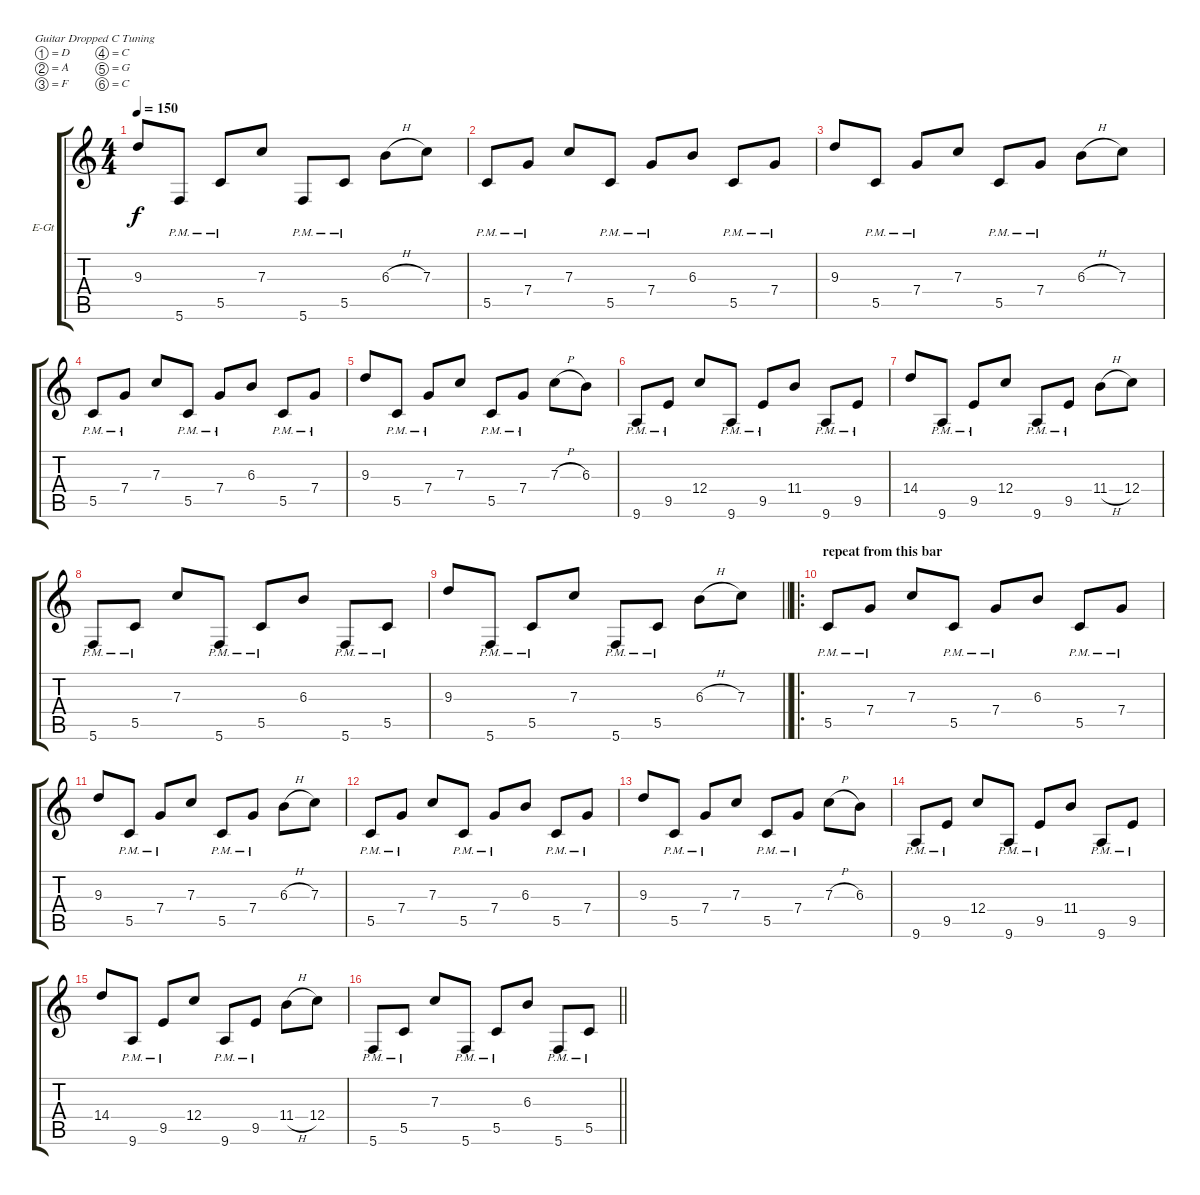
\bracketExtendMode groupsimilarinstruments
\firstSystemTrackNameOrientation horizontal
\otherSystemsTrackNameOrientation horizontal
\track ("Padge" "E-Gt") {solo instrument overdrivenguitar}
\staff {score tabs}
\tuning (D4 A3 F3 C3 G2 C2)
\ts (4 4)
\tempo 150
\clef g2
\ks c
9.3.8{dy f} 5.6{pm}.8 5.5{pm}.8 7.3.8 5.6{pm}.8 5.5{pm}.8 6.3{h}.8 7.3.8 |
5.5{pm}.8 7.4{pm}.8 7.3.8 5.5{pm}.8 7.4{pm}.8 6.3.8 5.5{pm}.8 7.4{pm}.8 |
9.3.8 5.5{pm}.8 7.4{pm}.8 7.3.8 5.5{pm}.8 7.4{pm}.8 6.3{h}.8 7.3.8 |
5.5{pm}.8 7.4{pm}.8 7.3.8 5.5{pm}.8 7.4{pm}.8 6.3.8 5.5{pm}.8 7.4{pm}.8 |
9.3.8 5.5{pm}.8 7.4{pm}.8 7.3.8 5.5{pm}.8 7.4{pm}.8 7.3{h}.8 6.3.8 |
9.6{pm}.8 9.5{pm}.8 12.4.8 9.6{pm}.8 9.5{pm}.8 11.4.8 9.6{pm}.8 9.5{pm}.8 |
14.4.8 9.6{pm}.8 9.5{pm}.8 12.4.8 9.6{pm}.8 9.5{pm}.8 11.4{h}.8 12.4.8 |
5.6{pm}.8 5.5{pm}.8 7.3.8 5.6{pm}.8 5.5{pm}.8 6.3.8 5.6{pm}.8 5.5{pm}.8 |
\barLineRight lightlight
9.3.8 5.6{pm}.8 5.5{pm}.8 7.3.8 5.6{pm}.8 5.5{pm}.8 6.3{h}.8 7.3.8 |
\ro
\section ("" "repeat from this bar")
5.5{pm}.8 7.4{pm}.8 7.3.8 5.5{pm}.8 7.4{pm}.8 6.3.8 5.5{pm}.8 7.4{pm}.8 |
9.3.8 5.5{pm}.8 7.4{pm}.8 7.3.8 5.5{pm}.8 7.4{pm}.8 6.3{h}.8 7.3.8 |
5.5{pm}.8 7.4{pm}.8 7.3.8 5.5{pm}.8 7.4{pm}.8 6.3.8 5.5{pm}.8 7.4{pm}.8 |
9.3.8 5.5{pm}.8 7.4{pm}.8 7.3.8 5.5{pm}.8 7.4{pm}.8 7.3{h}.8 6.3.8 |
9.6{pm}.8 9.5{pm}.8 12.4.8 9.6{pm}.8 9.5{pm}.8 11.4.8 9.6{pm}.8 9.5{pm}.8 |
14.4.8 9.6{pm}.8 9.5{pm}.8 12.4.8 9.6{pm}.8 9.5{pm}.8 11.4{h}.8 12.4.8 |
\barLineRight lightlight
5.6{pm}.8 5.5{pm}.8 7.3.8 5.6{pm}.8 5.5{pm}.8 6.3.8 5.6{pm}.8 5.5{pm}.8
